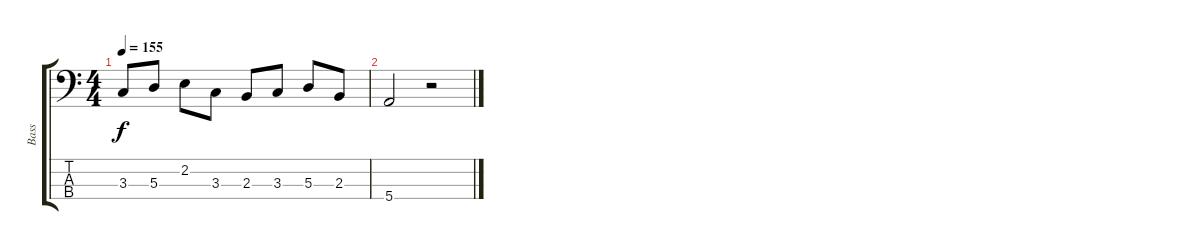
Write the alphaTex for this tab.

\track ("Bass" "Bass") {instrument electricbassfinger}
\staff {score tabs}
\tuning (G2 D2 A1 E1) {hide}
\ts (4 4)
\tempo 155
\clef f4
\ks c
3.3.8{dy f} 5.3.8 2.2.8 3.3.8 2.3.8 3.3.8 5.3.8 2.3.8 |
5.4.2 r.2
